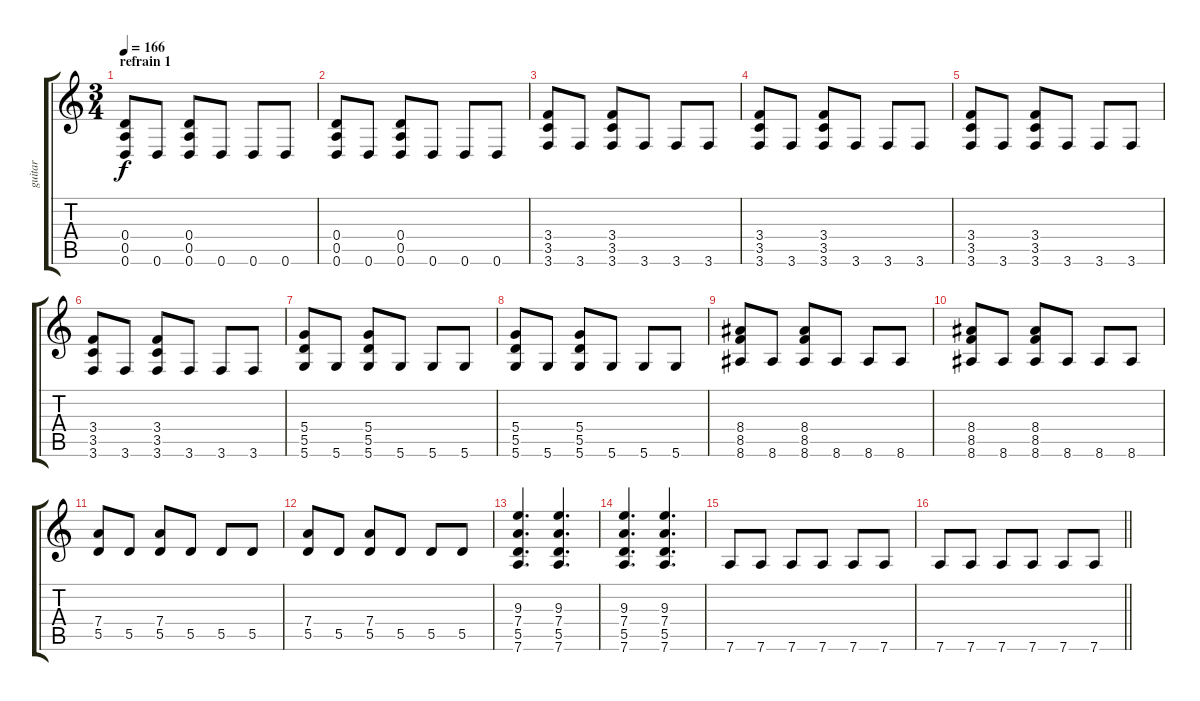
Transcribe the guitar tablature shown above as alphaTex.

\track ("guitar" "guitar") {instrument distortionguitar}
\staff {score tabs}
\tuning (E4 B3 G3 D3 A2 D2) {hide}
\ts (3 4)
\section ("" "refrain 1")
\tempo 166
\clef g2
\ks c
(0.4 0.5 0.6).8{dy f instrument distortionguitar} 0.6.8 (0.4 0.5 0.6).8 0.6.8 0.6.8 0.6.8 |
(0.4 0.5 0.6).8 0.6.8 (0.4 0.5 0.6).8 0.6.8 0.6.8 0.6.8 |
(3.4 3.5 3.6).8 3.6.8 (3.4 3.5 3.6).8 3.6.8 3.6.8 3.6.8 |
(3.4 3.5 3.6).8 3.6.8 (3.4 3.5 3.6).8 3.6.8 3.6.8 3.6.8 |
(3.4 3.5 3.6).8 3.6.8 (3.4 3.5 3.6).8 3.6.8 3.6.8 3.6.8 |
(3.4 3.5 3.6).8 3.6.8 (3.4 3.5 3.6).8 3.6.8 3.6.8 3.6.8 |
(5.4 5.5 5.6).8 5.6.8 (5.4 5.5 5.6).8 5.6.8 5.6.8 5.6.8 |
(5.4 5.5 5.6).8 5.6.8 (5.4 5.5 5.6).8 5.6.8 5.6.8 5.6.8 |
(8.4 8.5 8.6).8 8.6.8 (8.4 8.5 8.6).8 8.6.8 8.6.8 8.6.8 |
(8.4 8.5 8.6).8 8.6.8 (8.4 8.5 8.6).8 8.6.8 8.6.8 8.6.8 |
(7.4 5.5).8 5.5.8 (7.4 5.5).8 5.5.8 5.5.8 5.5.8 |
(7.4 5.5).8 5.5.8 (7.4 5.5).8 5.5.8 5.5.8 5.5.8 |
(9.3 7.4 5.5 7.6).4{d} (9.3 7.4 5.5 7.6).4{d} |
(9.3 7.4 5.5 7.6).4{d} (9.3 7.4 5.5 7.6).4{d} |
7.6.8 7.6.8 7.6.8 7.6.8 7.6.8 7.6.8 |
\barLineRight lightlight
7.6.8 7.6.8 7.6.8 7.6.8 7.6.8 7.6.8
